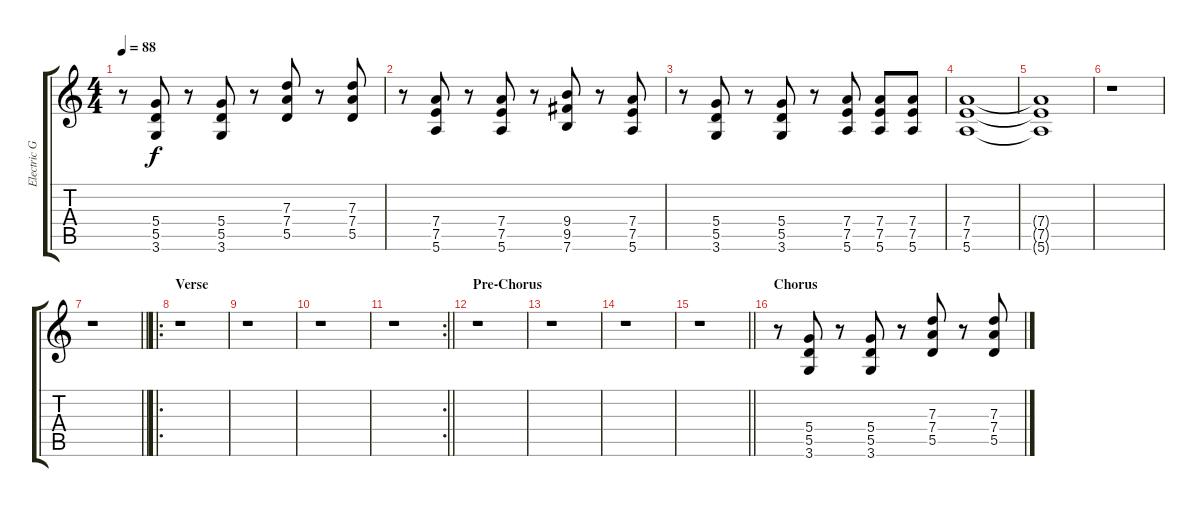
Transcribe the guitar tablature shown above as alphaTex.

\track ("Electric Guitar 1" "Electric G") {instrument overdrivenguitar}
\staff {score tabs}
\tuning (E4 B3 G3 D3 A2 E2) {hide}
\ts (4 4)
\tempo 88
\clef g2
\ks c
r.8{dy f} (5.4 5.5 3.6).8 r.8 (5.4 5.5 3.6).8 r.8 (7.3 7.4 5.5).8 r.8 (7.3 7.4 5.5).8 |
r.8 (7.4 7.5 5.6).8 r.8 (7.4 7.5 5.6).8 r.8 (9.4 9.5 7.6).8 r.8 (7.4 7.5 5.6).8 |
r.8 (5.4 5.5 3.6).8 r.8 (5.4 5.5 3.6).8 r.8 (7.4 7.5 5.6).8 (7.4 7.5 5.6).8 (7.4 7.5 5.6).8 |
(7.4 7.5 5.6).1 |
(7.4{t} 7.5{t} 5.6{t}).1 |
r.1 |
\barLineRight lightlight
r.1 |
\ro
\section ("" "Verse")
r.1 |
r.1 |
r.1 |
\rc 2
\barLineRight lightlight
r.1 |
\section ("" "Pre-Chorus")
r.1 |
r.1 |
r.1 |
\barLineRight lightlight
r.1 |
\section ("" "Chorus")
r.8 (5.4 5.5 3.6).8 r.8 (5.4 5.5 3.6).8 r.8 (7.3 7.4 5.5).8 r.8 (7.3 7.4 5.5).8
